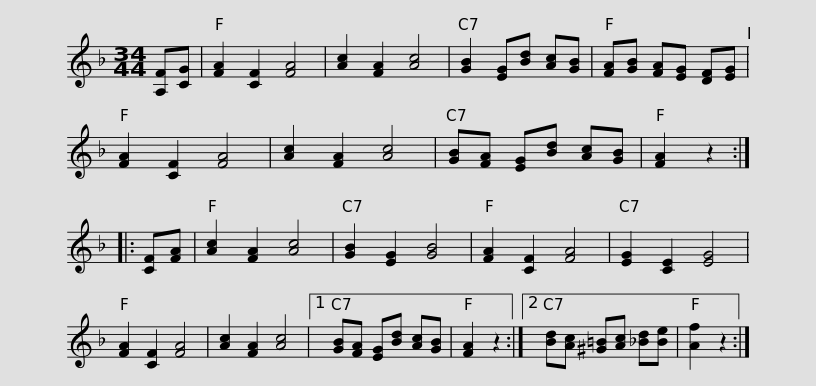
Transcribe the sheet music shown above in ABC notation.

X:1
L:1/8
M:34/44
I:linebreak $
K:F
V:1 treble
V:1
 [A,F][CG] | [FA]2 [CF]2 [FA]4 | [Ac]2 [FA]2 [Ac]4 | [GB]2 [EG][Bd] [Ac][GB] | [FA][GB] [FA][EG] [DF][EG] | %5
 [FA]2 [CF]2 [FA]4 | [Ac]2 [FA]2 [Ac]4 | [GB][FA] [EG][Bd] [Ac][GB] | [FA]2 z2 :: [CF][FA] |$ %10
 [Ac]2 [FA]2 [Ac]4 | [GB]2 [EG]2 [GB]4 | [FA]2 [CF]2 [FA]4 | [EG]2 [CE]2 [EG]4 | [FA]2 [CF]2 [FA]4 | %15
 [Ac]2 [FA]2 [Ac]4 |1 [GB][FA] [EG][Bd] [Ac][GB] | [FA]2 z2 :|2 [Bd][Ac] [^G=B][Ac] [_Bd][Be] | [Af]2 z2 :| %20
